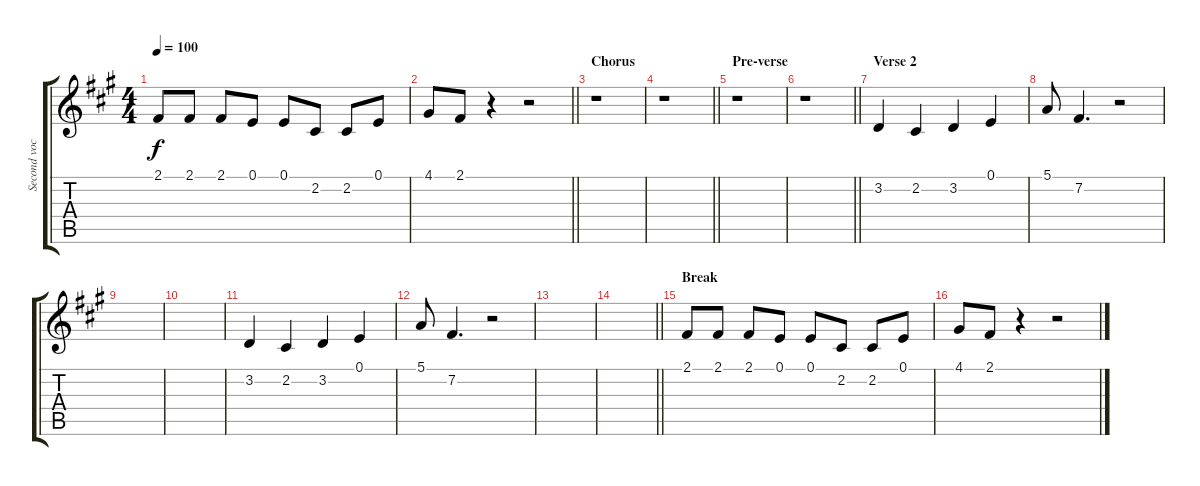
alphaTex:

\track ("Second vocal track" "Second voc") {instrument altosax}
\staff {score tabs}
\tuning (E4 B3 G3 D3 A2 E2) {hide}
\ts (4 4)
\tempo 100
\clef g2
\ks a
2.1.8{dy f} 2.1.8 2.1.8 0.1.8 0.1.8 2.2.8 2.2.8 0.1.8 |
\barLineRight lightlight
4.1.8 2.1.8 r.4 r.2 |
\section ("" "Chorus")
r.1 |
\barLineRight lightlight
r.1 |
\section ("" "Pre-verse")
r.1 |
\barLineRight lightlight
r.1 |
\section ("" "Verse 2")
3.2.4 2.2.4 3.2.4 0.1.4 |
5.1.8 7.2.4{d} r.2 |
|
|
3.2.4 2.2.4 3.2.4 0.1.4 |
5.1.8 7.2.4{d} r.2 |
|
\barLineRight lightlight
|
\section ("" "Break")
2.1.8 2.1.8 2.1.8 0.1.8 0.1.8 2.2.8 2.2.8 0.1.8 |
4.1.8 2.1.8 r.4 r.2
